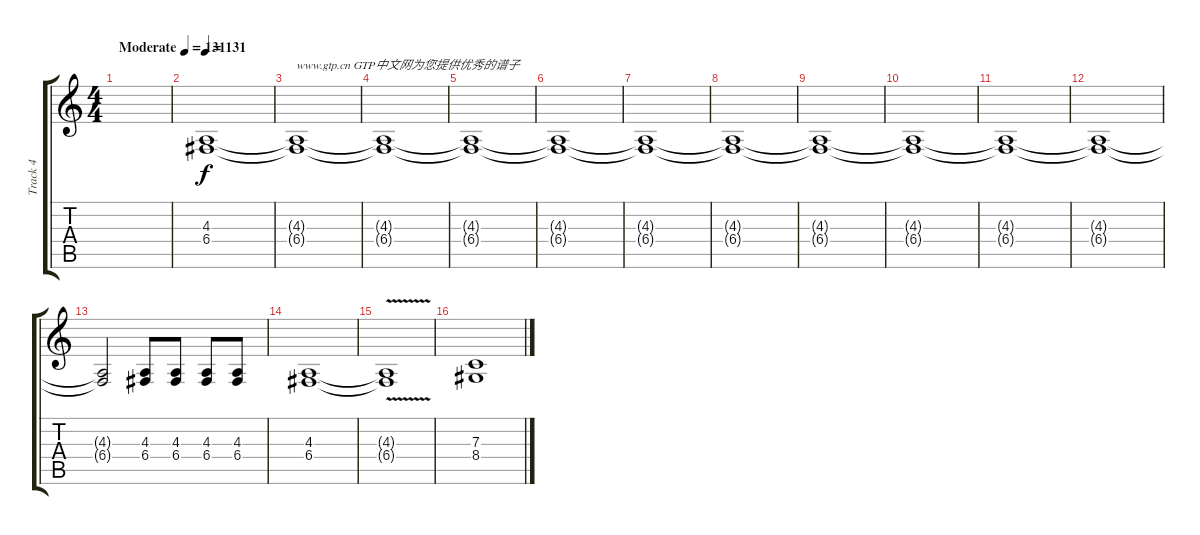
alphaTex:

\track ("Track 4" "Track 4") {instrument lead2sawtooth}
\staff {score tabs}
\tuning (D4 A3 F3 C3 G2 C2) {hide}
\ts (4 4)
\tempo (131 "Moderate")
\clef g2
\ks c
|
\tempo 131
(4.3 6.4).1{volume 8 balance 8} |
(4.3{t} 6.4{t}).1{txt "www.gtp.cn GTP中文网为您提供优秀的谱子"} |
(4.3{t} 6.4{t}).1 |
(4.3{t} 6.4{t}).1 |
(4.3{t} 6.4{t}).1{volume 5} |
(4.3{t} 6.4{t}).1{volume 0} |
(4.3{t} 6.4{t}).1 |
(4.3{t} 6.4{t}).1 |
(4.3{t} 6.4{t}).1 |
(4.3{t} 6.4{t}).1{volume 4} |
(4.3{t} 6.4{t}).1{volume 6} |
(4.3{t} 6.4{t}).2{volume 8} (4.3 6.4).8 (4.3 6.4).8 (4.3 6.4).8 (4.3 6.4).8 |
(4.3 6.4).1{volume 8} |
(4.3{v t} 6.4{t}).1 |
(7.3 8.4).1
